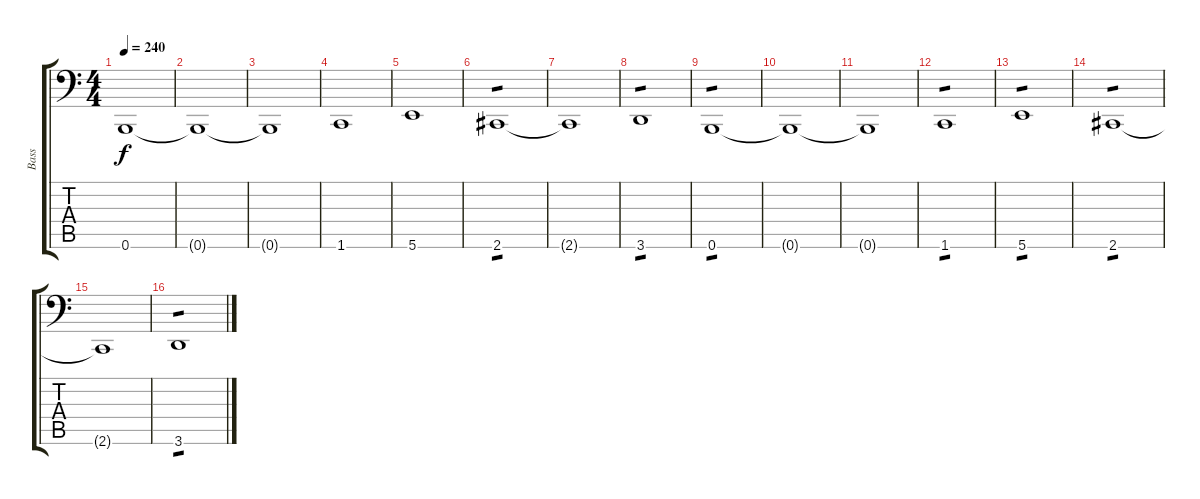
\track ("Bass" "Bass") {instrument electricbassfinger}
\staff {score tabs}
\tuning (Db3 Ab2 E2 B1 Gb1 B0) {hide}
\ts (4 4)
\tempo 240
\clef f4
\ks c
0.6.1{dy f} |
0.6{t}.1 |
0.6{t}.1 |
1.6.1 |
5.6.1 |
2.6.1{tp 1} |
2.6{t}.1 |
3.6.1{tp 1} |
0.6.1{tp 1} |
0.6{t}.1 |
0.6{t}.1 |
1.6.1{tp 1} |
5.6.1{tp 1} |
2.6.1{tp 1} |
2.6{t}.1 |
3.6.1{tp 1}
